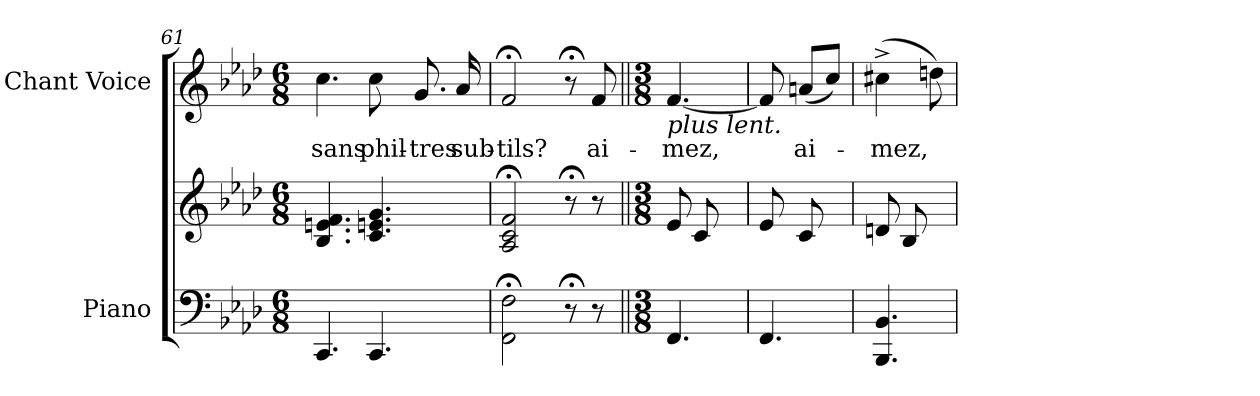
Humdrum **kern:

**kern	**kern	**kern	**text
*part2	*part2	*part1	*part1
*staff3	*staff2	*staff1	*staff1
*I"Piano	*	*I"Chant Voice	*
*I'Pno	*	*	*
*clefF4	*clefG2	*clefG2	*
*k[b-e-a-d-]	*k[b-e-a-d-]	*k[b-e-a-d-]	*
*M6/8	*M6/8	*M6/8	*
=61	=61	=61	=61
!	!	!	!LO:LY:b
4.CC/	4.B-/ 4.en/ 4.f/	4.cc\	sans
!	!	!	!LO:LY:b
4.CC/	4.c/ 4.en/ 4.g/	8cc\	phil-
!	!	!	!LO:LY:b
.	.	8.g/	-tres
!	!	!	!LO:LY:b
.	.	16a-/	sub-
=62	=62	=62	=62
!	!	!	!LO:LY:b
2FF\;< 2F\;<	2A-/;< 2c/;< 2f/;<	2f;</	-tils?
8r;<	8r;<	8r;<	.
!	!	!	!LO:LY:b
8r	8r	8f/	ai-
=63||	=63||	=63||	=63||
*M3/8	*M3/8	*M3/8	*
*^	*	*	*
!	!	!	!LO:TX:b:i:t=plus lent.	!
!	!	!	!	!LO:LY:b
4ryy	4.FF/	8e-/L	[4.f/	-mez,
.	.	8c/	.	.
8F/J	.	8ryy	.	.
=64	=64	=64	=64	=64
4ryy	4.FF/	8e-/L	8f/]	.
!	!	!	!	!LO:LY:b
.	.	8c/	(<8an/L	ai-
8F/J	.	8ryy	8cc/J)	.
=65	=65	=65	=65	=65
!	!	!	!	!LO:LY:b
4ryy	4.BBB-/ 4.BB-/	8dn/L	(4cc#X^\	-mez,
.	.	8B-/	.	.
8F/J	.	8ryy	8ddn\)	.
*v	*v	*	*	*
=	=	=	=
*-	*-	*-	*-
